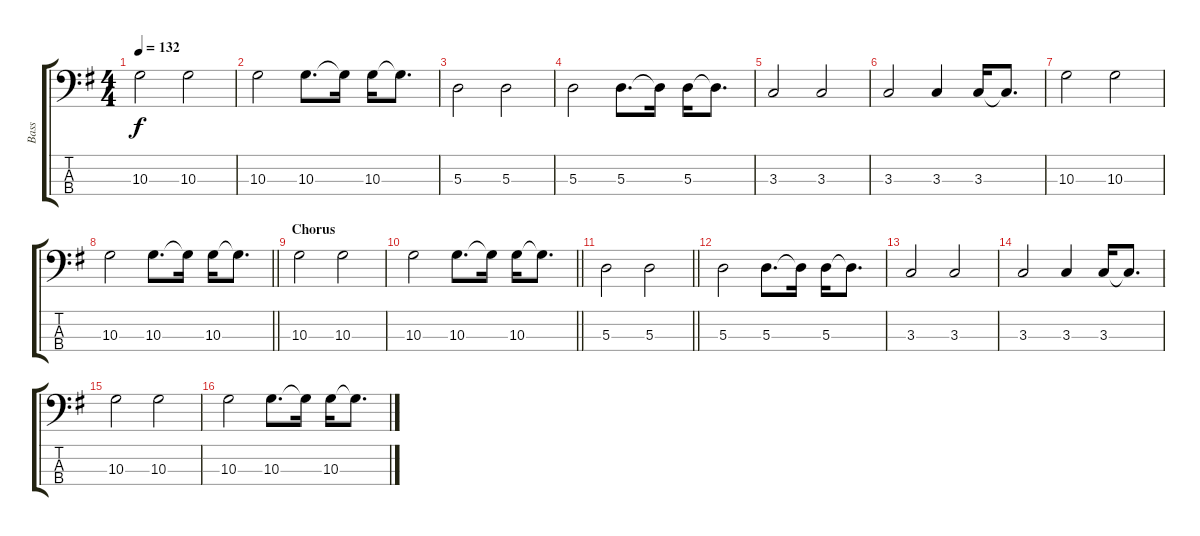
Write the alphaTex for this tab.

\track ("Bass" "Bass") {instrument electricbassfinger}
\staff {score tabs}
\tuning (G2 D2 A1 E1) {hide}
\ts (4 4)
\tempo 132
\clef f4
\ks g
10.3.2{dy f} 10.3.2 |
10.3.2 10.3.8{d} 10.3{t}.16 10.3.16 10.3{t}.8{d} |
5.3.2 5.3.2 |
5.3.2 5.3.8{d} 5.3{t}.16 5.3.16 5.3{t}.8{d} |
3.3.2 3.3.2 |
3.3.2 3.3.4 3.3.16 3.3{t}.8{d} |
10.3.2 10.3.2 |
\barLineRight lightlight
10.3.2 10.3.8{d} 10.3{t}.16 10.3.16 10.3{t}.8{d} |
\section ("" "Chorus")
10.3.2 10.3.2 |
\barLineRight lightlight
10.3.2 10.3.8{d} 10.3{t}.16 10.3.16 10.3{t}.8{d} |
\barLineRight lightlight
5.3.2 5.3.2 |
5.3.2 5.3.8{d} 5.3{t}.16 5.3.16 5.3{t}.8{d} |
3.3.2 3.3.2 |
3.3.2 3.3.4 3.3.16 3.3{t}.8{d} |
10.3.2 10.3.2 |
10.3.2 10.3.8{d} 10.3{t}.16 10.3.16 10.3{t}.8{d}
